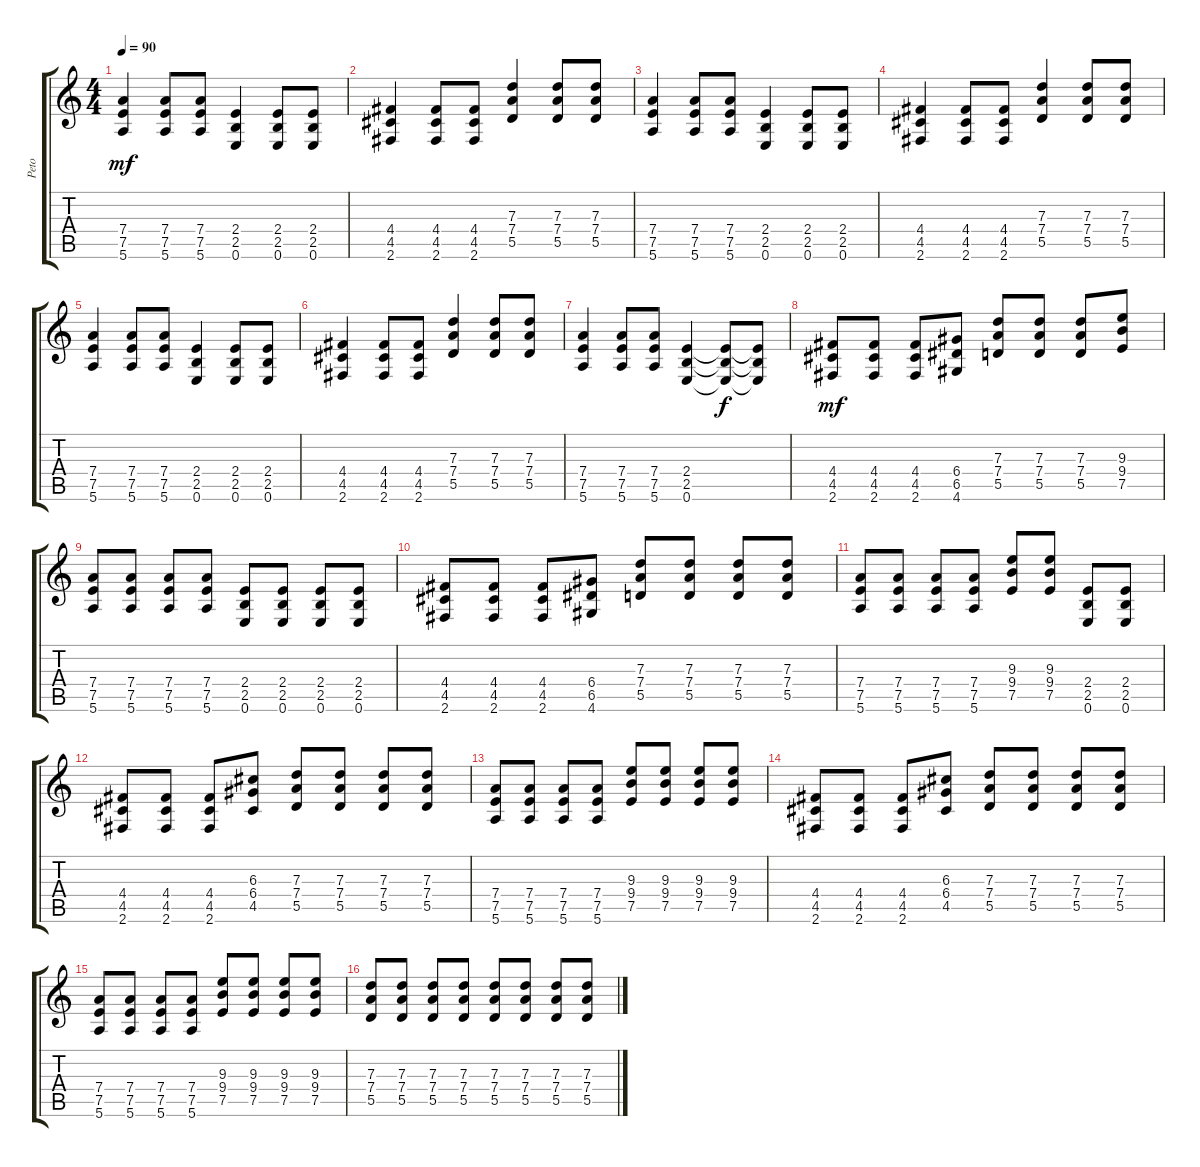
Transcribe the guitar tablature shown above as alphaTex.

\track ("Peto" "Peto") {instrument electricguitarclean}
\staff {score tabs}
\tuning (E4 B3 G3 D3 A2 E2) {hide}
\ts (4 4)
\tempo 90
\clef g2
\ks c
(7.4 7.5 5.6).4{dy mf instrument distortionguitar} (7.4 7.5 5.6).8 (7.4 7.5 5.6).8 (2.4 2.5 0.6).4 (2.4 2.5 0.6).8 (2.4 2.5 0.6).8 |
(4.4 4.5 2.6).4{instrument distortionguitar} (4.4 4.5 2.6).8 (4.4 4.5 2.6).8 (7.3 7.4 5.5).4 (7.3 7.4 5.5).8 (7.3 7.4 5.5).8 |
(7.4 7.5 5.6).4{instrument distortionguitar} (7.4 7.5 5.6).8 (7.4 7.5 5.6).8 (2.4 2.5 0.6).4 (2.4 2.5 0.6).8 (2.4 2.5 0.6).8 |
(4.4 4.5 2.6).4{instrument distortionguitar} (4.4 4.5 2.6).8 (4.4 4.5 2.6).8 (7.3 7.4 5.5).4 (7.3 7.4 5.5).8 (7.3 7.4 5.5).8 |
(7.4 7.5 5.6).4{instrument distortionguitar} (7.4 7.5 5.6).8 (7.4 7.5 5.6).8 (2.4 2.5 0.6).4 (2.4 2.5 0.6).8 (2.4 2.5 0.6).8 |
(4.4 4.5 2.6).4{instrument distortionguitar} (4.4 4.5 2.6).8 (4.4 4.5 2.6).8 (7.3 7.4 5.5).4 (7.3 7.4 5.5).8 (7.3 7.4 5.5).8 |
(7.4 7.5 5.6).4{instrument distortionguitar} (7.4 7.5 5.6).8 (7.4 7.5 5.6).8 (2.4 2.5 0.6).4 (2.4{t} 2.5{t} 0.6{t}).8{dy f} (2.4{t} 2.5{t} 0.6{t}).8 |
(4.4 4.5 2.6).8{dy mf instrument distortionguitar} (4.4 4.5 2.6).8 (4.4 4.5 2.6).8 (6.4 6.5 4.6).8 (7.3 7.4 5.5).8 (7.3 7.4 5.5).8 (7.3 7.4 5.5).8 (9.3 9.4 7.5).8 |
(7.4 7.5 5.6).8 (7.4 7.5 5.6).8 (7.4 7.5 5.6).8 (7.4 7.5 5.6).8 (2.4 2.5 0.6).8 (2.4 2.5 0.6).8 (2.4 2.5 0.6).8 (2.4 2.5 0.6).8 |
(4.4 4.5 2.6).8{instrument distortionguitar} (4.4 4.5 2.6).8 (4.4 4.5 2.6).8 (6.4 6.5 4.6).8 (7.3 7.4 5.5).8 (7.3 7.4 5.5).8 (7.3 7.4 5.5).8 (7.3 7.4 5.5).8 |
(7.4 7.5 5.6).8 (7.4 7.5 5.6).8 (7.4 7.5 5.6).8 (7.4 7.5 5.6).8 (9.3 9.4 7.5).8 (9.3 9.4 7.5).8 (2.4 2.5 0.6).8 (2.4 2.5 0.6).8 |
(4.4 4.5 2.6).8 (4.4 4.5 2.6).8 (4.4 4.5 2.6).8 (6.3 6.4 4.5).8 (7.3 7.4 5.5).8 (7.3 7.4 5.5).8 (7.3 7.4 5.5).8 (7.3 7.4 5.5).8 |
(7.4 7.5 5.6).8 (7.4 7.5 5.6).8 (7.4 7.5 5.6).8 (7.4 7.5 5.6).8 (9.3 9.4 7.5).8 (9.3 9.4 7.5).8 (9.3 9.4 7.5).8 (9.3 9.4 7.5).8 |
(4.4 4.5 2.6).8 (4.4 4.5 2.6).8 (4.4 4.5 2.6).8 (6.3 6.4 4.5).8 (7.3 7.4 5.5).8 (7.3 7.4 5.5).8 (7.3 7.4 5.5).8 (7.3 7.4 5.5).8 |
(7.4 7.5 5.6).8 (7.4 7.5 5.6).8 (7.4 7.5 5.6).8 (7.4 7.5 5.6).8 (9.3 9.4 7.5).8 (9.3 9.4 7.5).8 (9.3 9.4 7.5).8 (9.3 9.4 7.5).8 |
(7.3 7.4 5.5).8 (7.3 7.4 5.5).8 (7.3 7.4 5.5).8 (7.3 7.4 5.5).8 (7.3 7.4 5.5).8 (7.3 7.4 5.5).8 (7.3 7.4 5.5).8 (7.3 7.4 5.5).8
